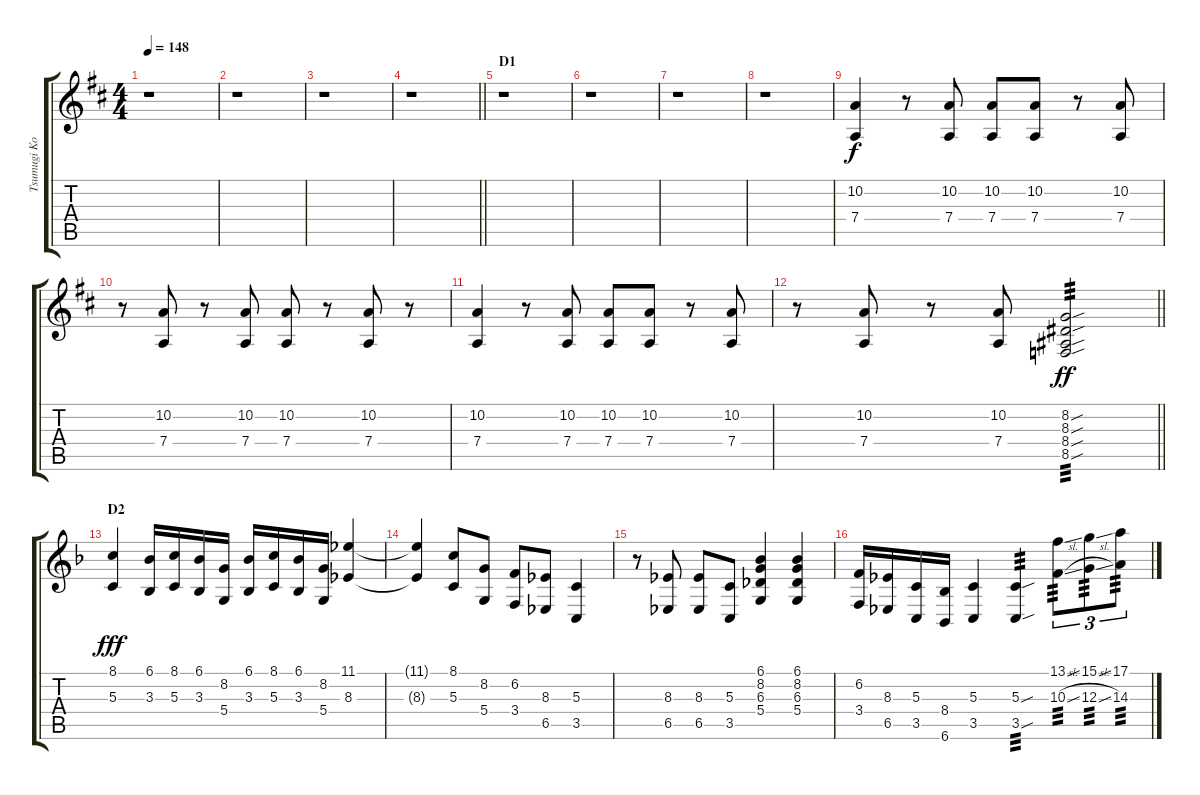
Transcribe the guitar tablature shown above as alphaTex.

\track ("Tsumugi Kotobuki II" "Tsumugi Ko") {instrument lead1square}
\staff {score tabs}
\tuning (E4 B3 G3 D3 A2 E2) {hide}
\ts (4 4)
\tempo 148
\clef g2
\ks d
r.1{dy f} |
r.1 |
r.1 |
\barLineRight lightlight
r.1 |
\section ("" "D1")
r.1 |
r.1 |
r.1 |
r.1 |
(10.2 7.4).4 r.8 (10.2 7.4).8 (10.2 7.4).8 (10.2 7.4).8 r.8 (10.2 7.4).8 |
r.8 (10.2 7.4).8 r.8 (10.2 7.4).8 (10.2 7.4).8 r.8 (10.2 7.4).8 r.8 |
(10.2 7.4).4 r.8 (10.2 7.4).8 (10.2 7.4).8 (10.2 7.4).8 r.8 (10.2 7.4).8 |
\barLineRight lightlight
r.8 (10.2 7.4).8 r.8 (10.2 7.4).8 (8.2{sou} 8.3{sou} 8.4{sou} 8.5{sou}).2{tp 3 dy ff volume 16 instrument reedorgan} |
\section ("" "D2")
\ks f
(8.1 5.3).4{dy fff} (6.1 3.3).16 (8.1 5.3).16 (6.1 3.3).16 (8.2 5.4).16 (6.1 3.3).16 (8.1 5.3).16 (6.1 3.3).16 (8.2 5.4).16 (11.1 8.3).4 |
(11.1{t} 8.3{t}).4 (8.1 5.3).8 (8.2 5.4).8 (6.2 3.4).8 (8.3 6.5).8 (5.3 3.5).4 |
r.8 (8.3 6.5).8 (8.3 6.5).8 (5.3 3.5).8 (6.1 8.2 6.3 5.4).4 (6.1 8.2 6.3 5.4).4 |
(6.2 3.4).16 (8.3 6.5).16 (5.3 3.5).16 (8.4 6.6).16 (5.3 3.5).4 (5.3{sou} 3.5{sou}).4{tp 3} (13.1{ss} 10.3{sl}).8{tu (3 2) tp 3} (15.1{ss} 12.3{sl}).8{tu (3 2) tp 3} (17.1 14.3).8{tu (3 2) tp 3}
